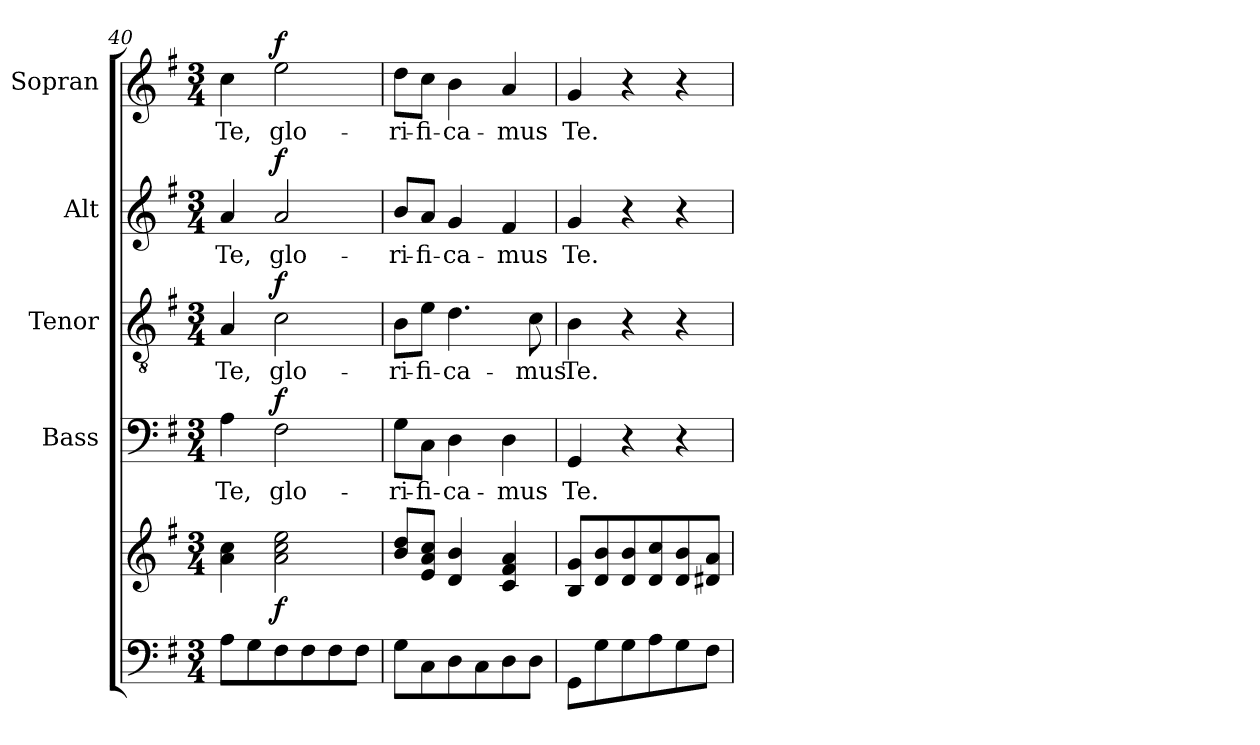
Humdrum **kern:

**kern	**kern	**dynam	**kern	**text	**dynam	**kern	**text	**dynam	**kern	**text	**dynam	**kern	**text	**dynam
*part5	*part5	*part5	*part4	*part4	*part4	*part3	*part3	*part3	*part2	*part2	*part2	*part1	*part1	*part1
*staff6	*staff5	*staff5/6	*staff4	*staff4	*staff4	*staff3	*staff3	*staff3	*staff2	*staff2	*staff2	*staff1	*staff1	*staff1
*	*	*	*I"Bass	*	*	*I"Tenor	*	*	*I"Alt	*	*	*I"Sopran	*	*
*	*	*	*I'B.	*	*	*I'T.	*	*	*I'A.	*	*	*I'S.	*	*
*clefF4	*clefG2	*	*clefF4	*	*	*clefGv2	*	*	*clefG2	*	*	*clefG2	*	*
*k[f#]	*k[f#]	*	*k[f#]	*	*	*k[f#]	*	*	*k[f#]	*	*	*k[f#]	*	*
*G:	*G:	*	*G:	*	*	*G:	*	*	*G:	*	*	*G:	*	*
*M3/4	*M3/4	*	*M3/4	*	*	*M3/4	*	*	*M3/4	*	*	*M3/4	*	*
=40	=40	=40	=40	=40	=40	=40	=40	=40	=40	=40	=40	=40	=40	=40
!	!	!	!	!LO:LY:b	!	!	!LO:LY:b	!	!	!LO:LY:b	!	!	!LO:LY:b	!
8A\L	4a\ 4cc\	.	4A\	Te,	.	4A/	Te,	.	4a/	Te,	.	4cc\	Te,	.
8G\	.	.	.	.	.	.	.	.	.	.	.	.	.	.
!	!	!LO:DY:b	!	!LO:LY:b	!LO:DY:a	!	!LO:LY:b	!LO:DY:a	!	!LO:LY:b	!LO:DY:a	!	!LO:LY:b	!LO:DY:a
8F#\	2a\ 2cc\ 2ee\	f	2F#\	glo-	f	2c\	glo-	f	2a/	glo-	f	2ee\	glo-	f
8F#\	.	.	.	.	.	.	.	.	.	.	.	.	.	.
8F#\	.	.	.	.	.	.	.	.	.	.	.	.	.	.
8F#\J	.	.	.	.	.	.	.	.	.	.	.	.	.	.
=41	=41	=41	=41	=41	=41	=41	=41	=41	=41	=41	=41	=41	=41	=41
!	!	!	!	!LO:LY:b	!	!	!LO:LY:b	!	!	!LO:LY:b	!	!	!LO:LY:b	!
8G\L	8b/ 8dd/L	.	8G\L	-ri-	.	8B\L	-ri-	.	8b/L	-ri-	.	8dd\L	-ri-	.
!	!	!	!	!LO:LY:b	!	!	!LO:LY:b	!	!	!LO:LY:b	!	!	!LO:LY:b	!
8C\	8e/ 8a/ 8cc/J	.	8C\J	-fi-	.	8e\J	-fi-	.	8a/J	-fi-	.	8cc\J	-fi-	.
!	!	!	!	!LO:LY:b	!	!	!LO:LY:b	!	!	!LO:LY:b	!	!	!LO:LY:b	!
8D\	4d/ 4b/	.	4D\	-ca-	.	4.d\	-ca-	.	4g/	-ca-	.	4b\	-ca-	.
8C\	.	.	.	.	.	.	.	.	.	.	.	.	.	.
!	!	!	!	!LO:LY:b	!	!	!	!	!	!LO:LY:b	!	!	!LO:LY:b	!
8D\	4c/ 4f#/ 4a/	.	4D\	-mus	.	.	.	.	4f#/	-mus	.	4a/	-mus	.
!	!	!	!	!	!	!	!LO:LY:b	!	!	!	!	!	!	!
8D\J	.	.	.	.	.	8c\	-mus	.	.	.	.	.	.	.
!!LO:PB:g=z
=42	=42	=42	=42	=42	=42	=42	=42	=42	=42	=42	=42	=42	=42	=42
!	!	!	!	!LO:LY:b	!	!	!LO:LY:b	!	!	!LO:LY:b	!	!	!LO:LY:b	!
8GG\L	8B/ 8g/L	.	4GG/	Te.	.	4B\	Te.	.	4g/	Te.	.	4g/	Te.	.
8G\	8d/ 8b/	.	.	.	.	.	.	.	.	.	.	.	.	.
8G\	8d/ 8b/	.	4r	.	.	4r	.	.	4r	.	.	4r	.	.
8A\	8d/ 8cc/	.	.	.	.	.	.	.	.	.	.	.	.	.
8G\	8d/ 8b/	.	4r	.	.	4r	.	.	4r	.	.	4r	.	.
8F#\J	8d#X/ 8a/J	.	.	.	.	.	.	.	.	.	.	.	.	.
=	=	=	=	=	=	=	=	=	=	=	=	=	=	=
*-	*-	*-	*-	*-	*-	*-	*-	*-	*-	*-	*-	*-	*-	*-
